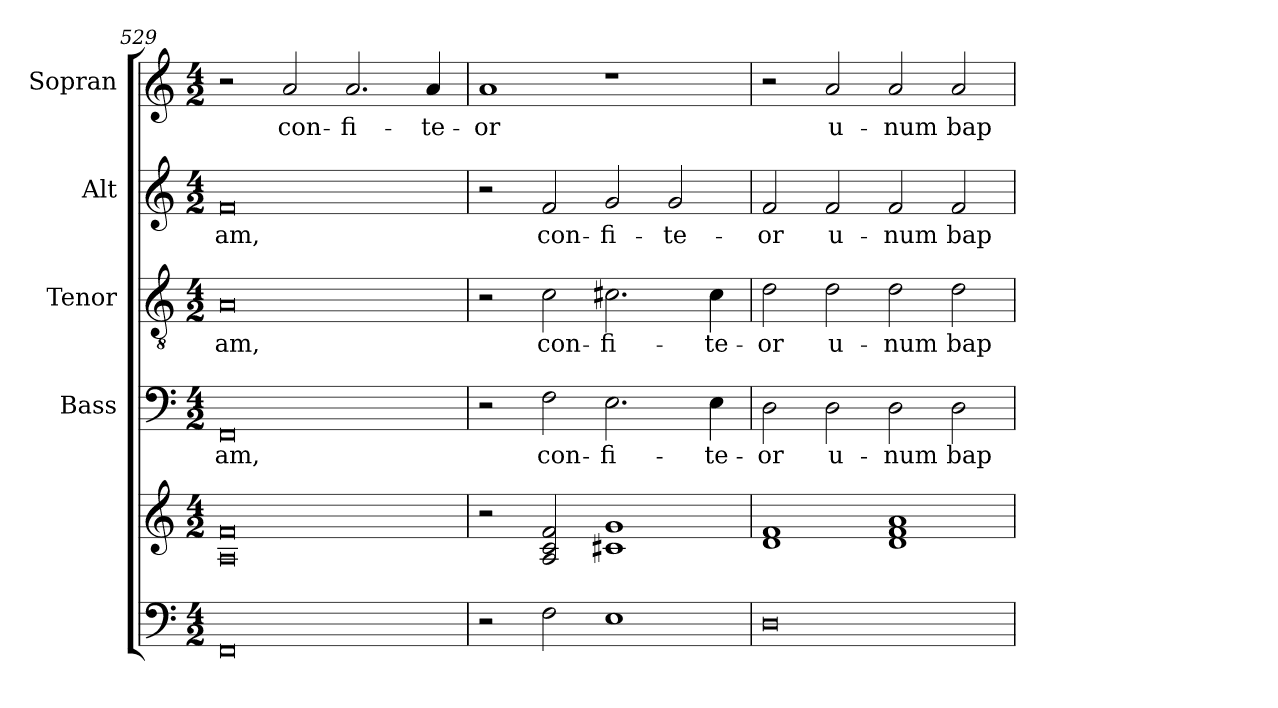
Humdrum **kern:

**kern	**kern	**kern	**text	**kern	**text	**kern	**text	**kern	**text
*part5	*part5	*part4	*part4	*part3	*part3	*part2	*part2	*part1	*part1
*staff6	*staff5	*staff4	*staff4	*staff3	*staff3	*staff2	*staff2	*staff1	*staff1
*	*	*I"Bass	*	*I"Tenor	*	*I"Alt	*	*I"Sopran	*
*	*	*I'B.	*	*I'T.	*	*I'A.	*	*I'S.	*
*clefF4	*clefG2	*clefF4	*	*clefGv2	*	*clefG2	*	*clefG2	*
*k[]	*k[]	*k[]	*	*k[]	*	*k[]	*	*k[]	*
*C:	*C:	*C:	*	*C:	*	*C:	*	*C:	*
*M4/2	*M4/2	*M4/2	*	*M4/2	*	*M4/2	*	*M4/2	*
=529	=529	=529	=529	=529	=529	=529	=529	=529	=529
!	!	!	!LO:LY:b	!	!LO:LY:b	!	!LO:LY:b	!	!
0FF	0A 0f	0FF	-am,	0A	-am,	0f	-am,	2r	.
!	!	!	!	!	!	!	!	!	!LO:LY:b
.	.	.	.	.	.	.	.	2a/	con-
!	!	!	!	!	!	!	!	!	!LO:LY:b
.	.	.	.	.	.	.	.	2.a/	-fi-
!	!	!	!	!	!	!	!	!	!LO:LY:b
.	.	.	.	.	.	.	.	4a/	-te-
=530	=530	=530	=530	=530	=530	=530	=530	=530	=530
!	!	!	!	!	!	!	!	!	!LO:LY:b
2r	2r	2r	.	2r	.	2r	.	1a	-or
!	!	!	!LO:LY:b	!	!LO:LY:b	!	!LO:LY:b	!	!
2F\	2A/ 2c/ 2f/	2F\	con-	2c\	con-	2f/	con-	.	.
!	!	!	!LO:LY:b	!	!LO:LY:b	!	!LO:LY:b	!	!
1E	1c#X 1g	2.E\	-fi-	2.c#X\	-fi-	2g/	-fi-	1r	.
!	!	!	!	!	!	!	!LO:LY:b	!	!
.	.	.	.	.	.	2g/	-te-	.	.
!	!	!	!LO:LY:b	!	!LO:LY:b	!	!	!	!
.	.	4E\	-te-	4c#\	-te-	.	.	.	.
=531	=531	=531	=531	=531	=531	=531	=531	=531	=531
!	!	!	!LO:LY:b	!	!LO:LY:b	!	!LO:LY:b	!	!
0D	1d 1f	2D\	-or	2d\	-or	2f/	-or	2r	.
!	!	!	!LO:LY:b	!	!LO:LY:b	!	!LO:LY:b	!	!LO:LY:b
.	.	2D\	u-	2d\	u-	2f/	u-	2a/	u-
!	!	!	!LO:LY:b	!	!LO:LY:b	!	!LO:LY:b	!	!LO:LY:b
.	1d 1f 1a	2D\	-num	2d\	-num	2f/	-num	2a/	-num
!	!	!	!LO:LY:b	!	!LO:LY:b	!	!LO:LY:b	!	!LO:LY:b
.	.	2D\	bap-	2d\	bap-	2f/	bap-	2a/	bap-
=	=	=	=	=	=	=	=	=	=
*-	*-	*-	*-	*-	*-	*-	*-	*-	*-
